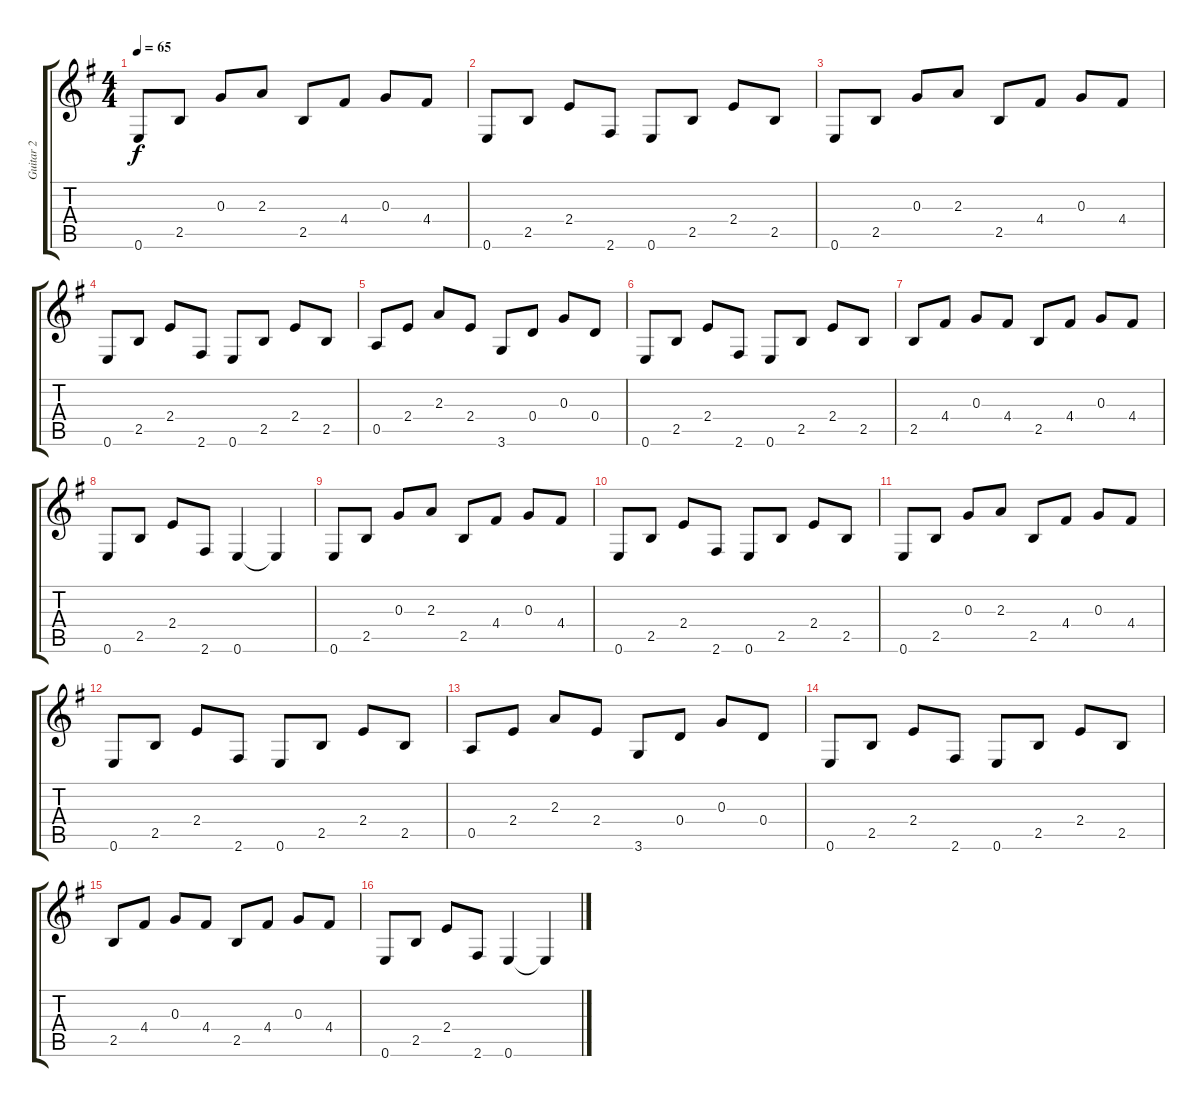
\track ("Guitar 2" "Guitar 2") {instrument acousticguitarsteel}
\staff {score tabs}
\tuning (E4 B3 G3 D3 A2 E2) {hide}
\ts (4 4)
\tempo 65
\clef g2
\ks eminor
0.6.8{dy f} 2.5.8 0.3.8 2.3.8 2.5.8 4.4.8 0.3.8 4.4.8 |
0.6.8 2.5.8 2.4.8 2.6.8 0.6.8 2.5.8 2.4.8 2.5.8 |
0.6.8 2.5.8 0.3.8 2.3.8 2.5.8 4.4.8 0.3.8 4.4.8 |
0.6.8 2.5.8 2.4.8 2.6.8 0.6.8 2.5.8 2.4.8 2.5.8 |
0.5.8 2.4.8 2.3.8 2.4.8 3.6.8 0.4.8 0.3.8 0.4.8 |
0.6.8 2.5.8 2.4.8 2.6.8 0.6.8 2.5.8 2.4.8 2.5.8 |
2.5.8 4.4.8 0.3.8 4.4.8 2.5.8 4.4.8 0.3.8 4.4.8 |
0.6.8 2.5.8 2.4.8 2.6.8 0.6.4 0.6{t}.4 |
0.6.8 2.5.8 0.3.8 2.3.8 2.5.8 4.4.8 0.3.8 4.4.8 |
0.6.8 2.5.8 2.4.8 2.6.8 0.6.8 2.5.8 2.4.8 2.5.8 |
0.6.8 2.5.8 0.3.8 2.3.8 2.5.8 4.4.8 0.3.8 4.4.8 |
0.6.8 2.5.8 2.4.8 2.6.8 0.6.8 2.5.8 2.4.8 2.5.8 |
0.5.8 2.4.8 2.3.8 2.4.8 3.6.8 0.4.8 0.3.8 0.4.8 |
0.6.8 2.5.8 2.4.8 2.6.8 0.6.8 2.5.8 2.4.8 2.5.8 |
2.5.8 4.4.8 0.3.8 4.4.8 2.5.8 4.4.8 0.3.8 4.4.8 |
0.6.8 2.5.8 2.4.8 2.6.8 0.6.4 0.6{t}.4
